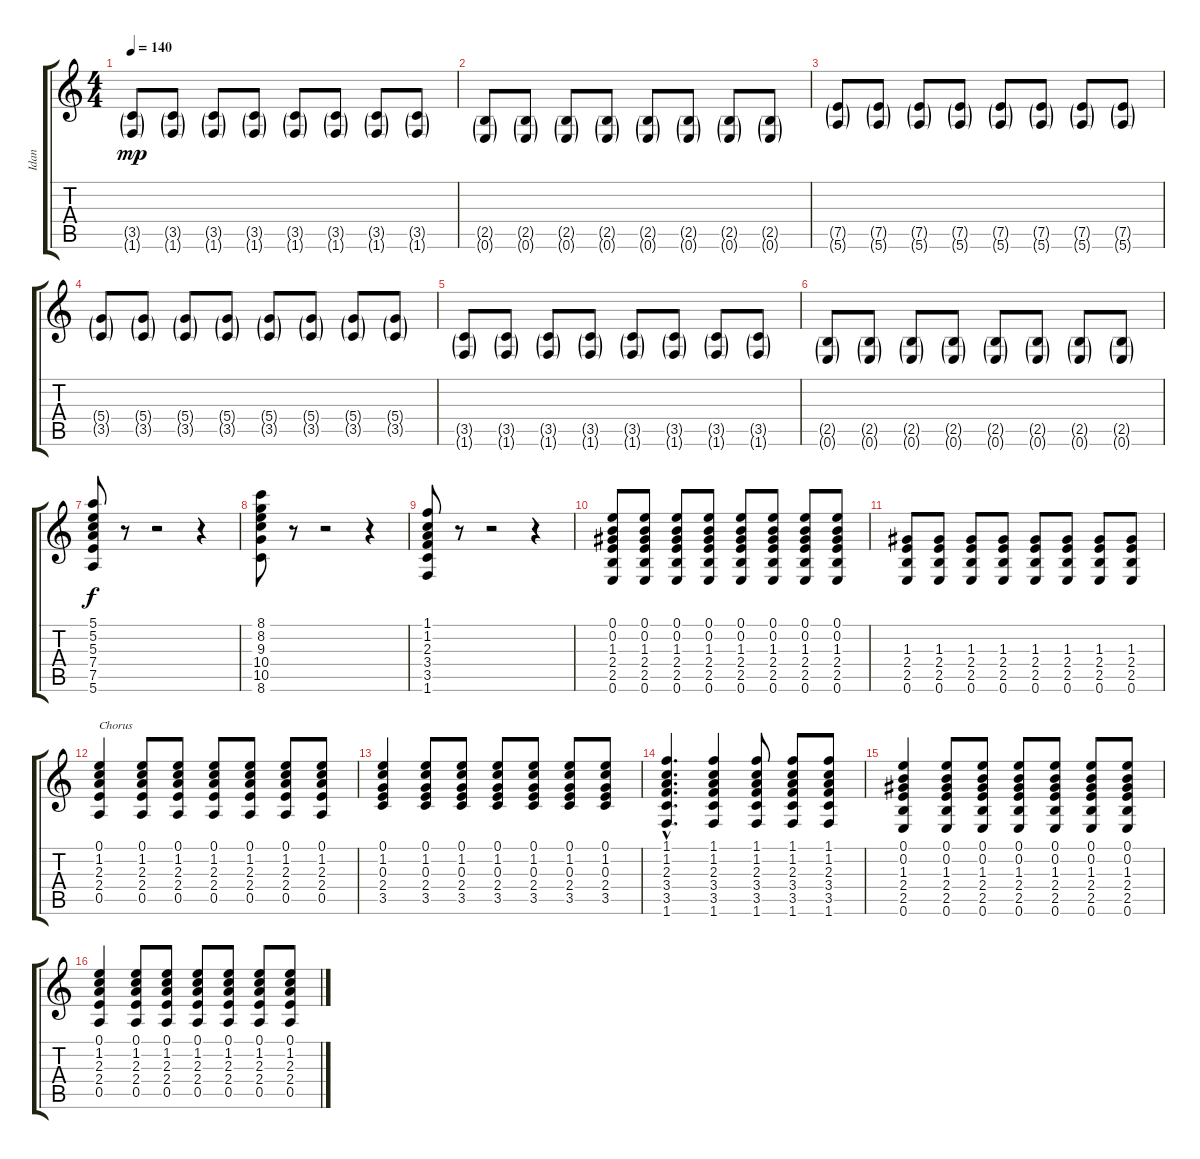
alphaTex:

\track ("Idan" "Idan") {instrument overdrivenguitar}
\staff {score tabs}
\tuning (E4 B3 G3 D3 A2 E2) {hide}
\ts (4 4)
\tempo 140
\clef g2
\ks c
(3.5{g} 1.6{g}).8{dy mp} (3.5{g} 1.6{g}).8 (3.5{g} 1.6{g}).8 (3.5{g} 1.6{g}).8 (3.5{g} 1.6{g}).8 (3.5{g} 1.6{g}).8 (3.5{g} 1.6{g}).8 (3.5{g} 1.6{g}).8 |
(2.5{g} 0.6{g}).8 (2.5{g} 0.6{g}).8 (2.5{g} 0.6{g}).8 (2.5{g} 0.6{g}).8 (2.5{g} 0.6{g}).8 (2.5{g} 0.6{g}).8 (2.5{g} 0.6{g}).8 (2.5{g} 0.6{g}).8 |
(7.5{g} 5.6{g}).8 (7.5{g} 5.6{g}).8 (7.5{g} 5.6{g}).8 (7.5{g} 5.6{g}).8 (7.5{g} 5.6{g}).8 (7.5{g} 5.6{g}).8 (7.5{g} 5.6{g}).8 (7.5{g} 5.6{g}).8 |
(5.4{g} 3.5{g}).8 (5.4{g} 3.5{g}).8 (5.4{g} 3.5{g}).8 (5.4{g} 3.5{g}).8 (5.4{g} 3.5{g}).8 (5.4{g} 3.5{g}).8 (5.4{g} 3.5{g}).8 (5.4{g} 3.5{g}).8 |
(3.5{g} 1.6{g}).8 (3.5{g} 1.6{g}).8 (3.5{g} 1.6{g}).8 (3.5{g} 1.6{g}).8 (3.5{g} 1.6{g}).8 (3.5{g} 1.6{g}).8 (3.5{g} 1.6{g}).8 (3.5{g} 1.6{g}).8 |
(2.5{g} 0.6{g}).8 (2.5{g} 0.6{g}).8 (2.5{g} 0.6{g}).8 (2.5{g} 0.6{g}).8 (2.5{g} 0.6{g}).8 (2.5{g} 0.6{g}).8 (2.5{g} 0.6{g}).8 (2.5{g} 0.6{g}).8 |
(5.1 5.2 5.3 7.4 7.5 5.6).8{dy f} r.8 r.2 r.4 |
(8.1 8.2 9.3 10.4 10.5 8.6).8 r.8 r.2 r.4 |
(1.1 1.2 2.3 3.4 3.5 1.6).8 r.8 r.2 r.4 |
(0.1 0.2 1.3 2.4 2.5 0.6).8 (0.1 0.2 1.3 2.4 2.5 0.6).8 (0.1 0.2 1.3 2.4 2.5 0.6).8 (0.1 0.2 1.3 2.4 2.5 0.6).8 (0.1 0.2 1.3 2.4 2.5 0.6).8 (0.1 0.2 1.3 2.4 2.5 0.6).8 (0.1 0.2 1.3 2.4 2.5 0.6).8 (0.1 0.2 1.3 2.4 2.5 0.6).8 |
(1.3 2.4 2.5 0.6).8 (1.3 2.4 2.5 0.6).8 (1.3 2.4 2.5 0.6).8 (1.3 2.4 2.5 0.6).8 (1.3 2.4 2.5 0.6).8 (1.3 2.4 2.5 0.6).8 (1.3 2.4 2.5 0.6).8 (1.3 2.4 2.5 0.6).8 |
(0.1 1.2 2.3 2.4 0.5).4{txt "Chorus "} (0.1 1.2 2.3 2.4 0.5).8 (0.1 1.2 2.3 2.4 0.5).8 (0.1 1.2 2.3 2.4 0.5).8 (0.1 1.2 2.3 2.4 0.5).8 (0.1 1.2 2.3 2.4 0.5).8 (0.1 1.2 2.3 2.4 0.5).8 |
(0.1 1.2 0.3 2.4 3.5).4 (0.1 1.2 0.3 2.4 3.5).8 (0.1 1.2 0.3 2.4 3.5).8 (0.1 1.2 0.3 2.4 3.5).8 (0.1 1.2 0.3 2.4 3.5).8 (0.1 1.2 0.3 2.4 3.5).8 (0.1 1.2 0.3 2.4 3.5).8 |
(1.1{hac} 1.2{hac} 2.3{hac} 3.4{hac} 3.5{hac} 1.6{hac}).4{d} (1.1 1.2 2.3 3.4 3.5 1.6).4 (1.1 1.2 2.3 3.4 3.5 1.6).8 (1.1 1.2 2.3 3.4 3.5 1.6).8 (1.1 1.2 2.3 3.4 3.5 1.6).8 |
(0.1 0.2 1.3 2.4 2.5 0.6).4 (0.1 0.2 1.3 2.4 2.5 0.6).8 (0.1 0.2 1.3 2.4 2.5 0.6).8 (0.1 0.2 1.3 2.4 2.5 0.6).8 (0.1 0.2 1.3 2.4 2.5 0.6).8 (0.1 0.2 1.3 2.4 2.5 0.6).8 (0.1 0.2 1.3 2.4 2.5 0.6).8 |
(0.1 1.2 2.3 2.4 0.5).4 (0.1 1.2 2.3 2.4 0.5).8 (0.1 1.2 2.3 2.4 0.5).8 (0.1 1.2 2.3 2.4 0.5).8 (0.1 1.2 2.3 2.4 0.5).8 (0.1 1.2 2.3 2.4 0.5).8 (0.1 1.2 2.3 2.4 0.5).8
